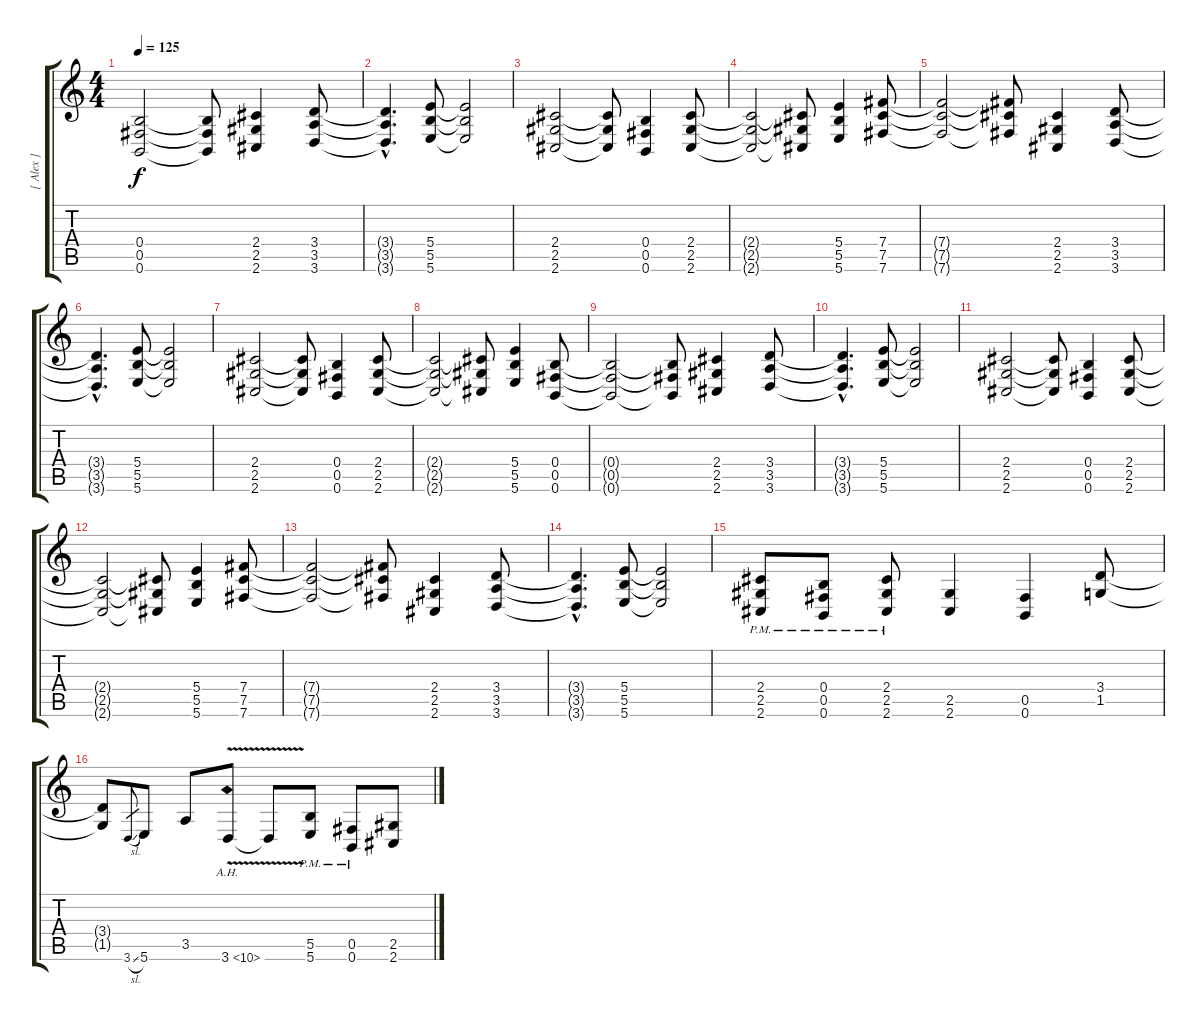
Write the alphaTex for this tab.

\track ("[ Alex ]" "[ Alex ]") {instrument distortionguitar}
\staff {score tabs}
\tuning (Db4 Ab3 E3 B2 Gb2 B1) {hide}
\ts (4 4)
\tempo 125
\clef g2
\ks c
(0.4{t} 0.5{t} 0.6{t}).2{dy f} (0.4{t} 0.5{t} 0.6{t}).8 (2.4 2.5 2.6).4 (3.4 3.5 3.6).8 |
(3.4{hac t} 3.5{hac t} 3.6{hac t}).4{d} (5.4 5.5 5.6).8 (5.4{t} 5.5{t} 5.6{t}).2 |
(2.4 2.5 2.6).2 (2.4{t} 2.5{t} 2.6{t}).8 (0.4 0.5 0.6).4 (2.4 2.5 2.6).8 |
(2.4{t} 2.5{t} 2.6{t}).2 (2.4{t} 2.5{t} 2.6{t}).8 (5.4 5.5 5.6).4 (7.4 7.5 7.6).8 |
(7.4{t} 7.5{t} 7.6{t}).2 (7.4{t} 7.5{t} 7.6{t}).8 (2.4 2.5 2.6).4 (3.4 3.5 3.6).8 |
(3.4{hac t} 3.5{hac t} 3.6{hac t}).4{d} (5.4 5.5 5.6).8 (5.4{t} 5.5{t} 5.6{t}).2 |
(2.4 2.5 2.6).2 (2.4{t} 2.5{t} 2.6{t}).8 (0.4 0.5 0.6).4 (2.4 2.5 2.6).8 |
(2.4{t} 2.5{t} 2.6{t}).2 (2.4{t} 2.5{t} 2.6{t}).8 (5.4 5.5 5.6).4 (0.4 0.5 0.6).8 |
(0.4{t} 0.5{t} 0.6{t}).2 (0.4{t} 0.5{t} 0.6{t}).8 (2.4 2.5 2.6).4 (3.4 3.5 3.6).8 |
(3.4{hac t} 3.5{hac t} 3.6{hac t}).4{d} (5.4 5.5 5.6).8 (5.4{t} 5.5{t} 5.6{t}).2 |
(2.4 2.5 2.6).2 (2.4{t} 2.5{t} 2.6{t}).8 (0.4 0.5 0.6).4 (2.4 2.5 2.6).8 |
(2.4{t} 2.5{t} 2.6{t}).2 (2.4{t} 2.5{t} 2.6{t}).8 (5.4 5.5 5.6).4 (7.4 7.5 7.6).8 |
(7.4{t} 7.5{t} 7.6{t}).2 (7.4{t} 7.5{t} 7.6{t}).8 (2.4 2.5 2.6).4 (3.4 3.5 3.6).8 |
(3.4{hac t} 3.5{hac t} 3.6{hac t}).4{d} (5.4 5.5 5.6).8 (5.4{t} 5.5{t} 5.6{t}).2 |
(2.4{pm} 2.5{pm} 2.6{pm}).8 (0.4{pm} 0.5{pm} 0.6{pm}).8 (2.4{pm} 2.5{pm} 2.6{pm}).8 (2.5 2.6).4 (0.5 0.6).4 (3.4 1.5).8 |
(3.4{t} 1.5{t}).8 3.6{sl}.8{gr} 5.6.8 3.5.8 3.6{ah 7 v}.8 3.6{t}.8 (5.5{pm} 5.6{pm}).8 (0.5{pm} 0.6{pm}).8 (2.5 2.6).8
